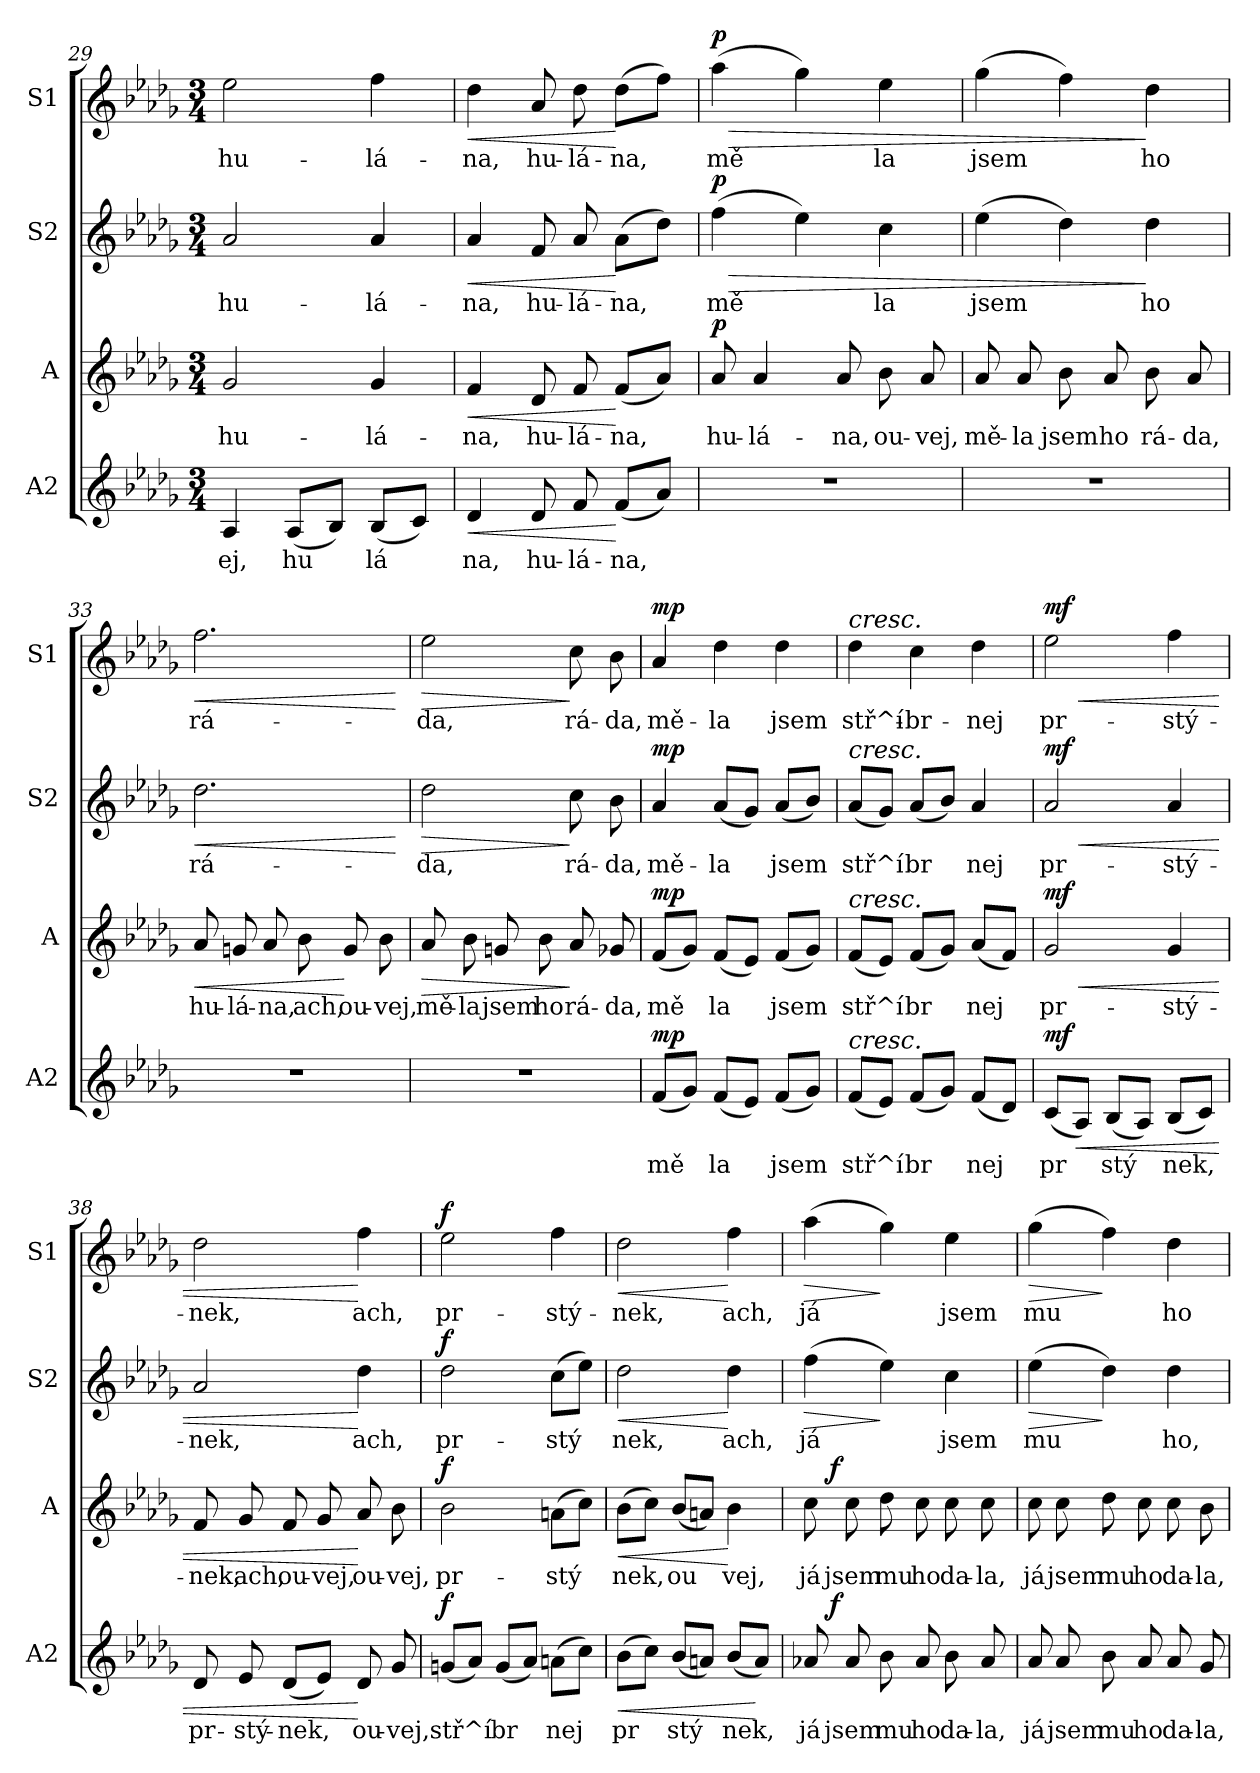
**kern	**text	**dynam	**kern	**text	**dynam	**kern	**text	**dynam	**kern	**text	**dynam
*part4	*part4	*part4	*part3	*part3	*part3	*part2	*part2	*part2	*part1	*part1	*part1
*staff4	*staff4	*staff4	*staff3	*staff3	*staff3	*staff2	*staff2	*staff2	*staff1	*staff1	*staff1
*I"A2	*	*	*I"A	*	*	*I"S2	*	*	*I"S1	*	*
*I'A2	*	*	*I'A	*	*	*I'S2	*	*	*I'S1	*	*
*clefG2	*	*	*clefG2	*	*	*clefG2	*	*	*clefG2	*	*
*k[b-e-a-d-g-]	*	*	*k[b-e-a-d-g-]	*	*	*k[b-e-a-d-g-]	*	*	*k[b-e-a-d-g-]	*	*
*D-:	*	*	*D-:	*	*	*D-:	*	*	*D-:	*	*
*M3/4	*	*	*M3/4	*	*	*M3/4	*	*	*M3/4	*	*
=29	=29	=29	=29	=29	=29	=29	=29	=29	=29	=29	=29
!	!LO:LY:b:cj	!	!	!LO:LY:b:cj	!	!	!LO:LY:b:rj	!	!	!LO:LY:b:rj	!
4A-/	ej,	.	2g-/	hu-	.	2a-/	hu-	.	2ee-\	hu-	.
!	!LO:LY:b:cj	!	!	!	!	!	!	!	!	!	!
(>8A-/L	hu-	.	.	.	.	.	.	.	.	.	.
!	!LO:LY:b:cj	!	!	!	!	!	!	!	!	!	!
8B-/J)	--	.	.	.	.	.	.	.	.	.	.
!	!LO:LY:b:cj	!	!	!LO:LY:b:cj	!	!	!LO:LY:b:rj	!	!	!LO:LY:b:rj	!
(>8B-/L	-lá-	.	4g-/	-lá-	.	4a-/	-lá-	.	4ff\	-lá-	.
!	!LO:LY:b:cj	!	!	!	!	!	!	!	!	!	!
8c/J)	--	.	.	.	.	.	.	.	.	.	.
=30	=30	=30	=30	=30	=30	=30	=30	=30	=30	=30	=30
!	!LO:LY:b:cj	!LO:HP:b	!	!LO:LY:b:cj	!LO:HP:b	!	!LO:LY:b:rj	!LO:HP:b	!	!LO:LY:b:rj	!LO:HP:b
4d-/	-na,	<	4f/	-na,	<	4a-/	-na,	<	4dd-\	-na,	<
!	!LO:LY:b:cj	!	!	!LO:LY:b:cj	!	!	!LO:LY:b:rj	!	!	!LO:LY:b:rj	!
8d-/	hu-	.	8d-/	hu-	.	8f/	hu-	.	8a-/	hu-	.
!	!LO:LY:b:cj	!	!	!LO:LY:b:cj	!	!	!LO:LY:b:rj	!	!	!LO:LY:b:rj	!
8f/	-lá-	.	8f/	-lá-	.	8a-/	-lá-	.	8dd-\	-lá-	.
!	!LO:LY:b:cj	!	!	!LO:LY:b:cj	!	!	!LO:LY:b:rj	!	!	!LO:LY:b:rj	!
(<8f/L	-na,	[	(<8f/L	-na,	[	(>8a-\L	-na,	[	(>8dd-\L	-na,	[
!	!LO:LY:b:cj	!	!	!LO:LY:b:cj	!	!	!LO:LY:b:rj	!	!	!LO:LY:b:rj	!
8a-/J)	.	.	8a-/J)	.	.	8dd-\J)	.	.	8ff\J)	.	.
!!LO:LB:g=z
=31	=31	=31	=31	=31	=31	=31	=31	=31	=31	=31	=31
!	!	!	!	!LO:LY:b:cj	!LO:DY:a	!	!LO:LY:b:rj	!LO:HP:b	!	!LO:LY:b:rj	!LO:HP:b
!	!	!	!	!	!	!	!	!LO:DY:n=1:a	!	!	!LO:DY:n=1:a
2.r	.	.	8a-/	hu-	p	(>4ff\	mě-	> p	(>4aa-\	mě-	> p
!	!	!	!	!LO:LY:b:cj	!	!	!	!	!	!	!
.	.	.	4a-/	-lá-	.	.	.	.	.	.	.
!	!	!	!	!	!	!	!LO:LY:b:rj	!	!	!LO:LY:b:rj	!
.	.	.	.	.	.	4ee-\)	--	.	4gg-\)	--	.
!	!	!	!	!LO:LY:b:cj	!	!	!	!	!	!	!
.	.	.	8a-/	-na,	.	.	.	.	.	.	.
!	!	!	!	!LO:LY:b:cj	!	!	!LO:LY:b:rj	!	!	!LO:LY:b:rj	!
.	.	.	8b-\	ou-	.	4cc\	-la	.	4ee-\	-la	.
!	!	!	!	!LO:LY:b:cj	!	!	!	!	!	!	!
.	.	.	8a-/	-vej,	.	.	.	.	.	.	.
=32	=32	=32	=32	=32	=32	=32	=32	=32	=32	=32	=32
!	!	!	!	!LO:LY:b:cj	!	!	!LO:LY:b:rj	!	!	!LO:LY:b:rj	!
2.r	.	.	8a-/	mě-	.	(>4ee-\	jsem	.	(>4gg-\	jsem	.
!	!	!	!	!LO:LY:b:cj	!	!	!	!	!	!	!
.	.	.	8a-/	-la	.	.	.	.	.	.	.
!	!	!	!	!LO:LY:b:cj	!	!	!LO:LY:b:rj	!	!	!LO:LY:b:rj	!
.	.	.	8b-\	jsem	.	4dd-\)	.	.	4ff\)	.	.
!	!	!	!	!LO:LY:b:cj	!	!	!	!	!	!	!
.	.	.	8a-/	ho	.	.	.	.	.	.	.
!	!	!	!	!LO:LY:b:cj	!	!	!LO:LY:b:rj	!	!	!LO:LY:b:rj	!
.	.	.	8b-\	rá-	.	4dd-\	ho	]	4dd-\	ho	]
!	!	!	!	!LO:LY:b:cj	!	!	!	!	!	!	!
.	.	.	8a-/	-da,	.	.	.	.	.	.	.
=33	=33	=33	=33	=33	=33	=33	=33	=33	=33	=33	=33
!	!	!	!	!LO:LY:b:cj	!LO:HP:b	!	!LO:LY:b:rj	!LO:HP:b	!	!LO:LY:b:rj	!LO:HP:b
2.r	.	.	8a-/	hu-	<	2.dd-\	rá-	<	2.ff\	rá-	<
!	!	!	!	!LO:LY:b:cj	!	!	!	!	!	!	!
.	.	.	8gn/	-lá-	.	.	.	.	.	.	.
!	!	!	!	!LO:LY:b:cj	!	!	!	!	!	!	!
.	.	.	8a-/	-na,	.	.	.	.	.	.	.
!	!	!	!	!LO:LY:b:cj	!	!	!	!	!	!	!
.	.	.	8b-\	ach,	.	.	.	.	.	.	.
!	!	!	!	!LO:LY:b:cj	!	!	!	!	!	!	!
.	.	.	8g/	ou-	[	.	.	.	.	.	.
!	!	!	!	!LO:LY:b:cj	!	!	!	!	!	!	!
.	.	.	8b-\	-vej,	.	.	.	.	.	.	.
.	.	.	.	.	.	.	.	[	.	.	[
=34	=34	=34	=34	=34	=34	=34	=34	=34	=34	=34	=34
!	!	!	!	!LO:LY:b:cj	!LO:HP:b	!	!LO:LY:b:rj	!LO:HP:b	!	!LO:LY:b:rj	!LO:HP:b
2.r	.	.	8a-/	mě-	>	2dd-\	-da,	>	2ee-\	-da,	>
!	!	!	!	!LO:LY:b:cj	!	!	!	!	!	!	!
.	.	.	8b-\	-la	.	.	.	.	.	.	.
!	!	!	!	!LO:LY:b:cj	!	!	!	!	!	!	!
.	.	.	8gn/	jsem	.	.	.	.	.	.	.
!	!	!	!	!LO:LY:b:cj	!	!	!	!	!	!	!
.	.	.	8b-\	ho	.	.	.	.	.	.	.
!	!	!	!	!LO:LY:b:cj	!	!	!LO:LY:b:rj	!	!	!LO:LY:b:rj	!
.	.	.	8a-/	rá-	]	8cc\	rá-	]	8cc\	rá-	]
!	!	!	!	!LO:LY:b:cj	!	!	!LO:LY:b:rj	!	!	!LO:LY:b:rj	!
.	.	.	8g-X/	-da,	.	8b-\	-da,	.	8b-\	-da,	.
!!LO:PB:g=z
=35	=35	=35	=35	=35	=35	=35	=35	=35	=35	=35	=35
!	!LO:LY:b:cj	!LO:DY:a	!	!LO:LY:b:cj	!LO:DY:a	!	!LO:LY:b:rj	!LO:DY:a	!	!LO:LY:b:rj	!LO:DY:a
(<8f/L	mě-	mp	(<8f/L	mě-	mp	4a-/	mě-	mp	4a-/	mě-	mp
!	!LO:LY:b:cj	!	!	!LO:LY:b:cj	!	!	!	!	!	!	!
8g-/J)	--	.	8g-/J)	--	.	.	.	.	.	.	.
!	!LO:LY:b:cj	!	!	!LO:LY:b:cj	!	!	!LO:LY:b:rj	!	!	!LO:LY:b:rj	!
(<8f/L	-la	.	(<8f/L	-la	.	(<8a-/L	-la	.	4dd-\	-la	.
!	!LO:LY:b:cj	!	!	!LO:LY:b:cj	!	!	!LO:LY:b:rj	!	!	!	!
8e-/J)	.	.	8e-/J)	.	.	8g-/J)	.	.	.	.	.
!	!LO:LY:b:cj	!	!	!LO:LY:b:cj	!	!	!LO:LY:b:rj	!	!	!LO:LY:b:rj	!
(<8f/L	jsem	.	(<8f/L	jsem	.	(<8a-/L	jsem	.	4dd-\	jsem	.
!	!LO:LY:b:cj	!	!	!LO:LY:b:cj	!	!	!LO:LY:b:rj	!	!	!	!
8g-/J)	.	.	8g-/J)	.	.	8b-/J)	.	.	.	.	.
=36	=36	=36	=36	=36	=36	=36	=36	=36	=36	=36	=36
!	!	!	!	!	!	!	!	!	!LO:TX:a:i:t=cresc.	!	!
!	!	!	!	!	!	!LO:TX:a:i:t=cresc.	!	!	!	!	!
!	!	!	!LO:TX:a:i:t=cresc.	!	!	!	!	!	!	!	!
!LO:TX:a:i:t=cresc.	!	!	!	!	!	!	!	!	!	!	!
!	!LO:LY:b:cj	!	!	!LO:LY:b:cj	!	!	!LO:LY:b:rj	!	!	!LO:LY:b:rj	!
(<8f/L	stř^í-	.	(<8f/L	stř^í-	.	(<8a-/L	stř^í-	.	4dd-\	stř^í-	.
!	!LO:LY:b:cj	!	!	!LO:LY:b:cj	!	!	!LO:LY:b:rj	!	!	!	!
8e-/J)	--	.	8e-/J)	--	.	8g-/J)	--	.	.	.	.
!	!LO:LY:b:cj	!	!	!LO:LY:b:cj	!	!	!LO:LY:b:rj	!	!	!LO:LY:b:rj	!
(<8f/L	-br-	.	(<8f/L	-br-	.	(<8a-/L	-br-	.	4cc\	-br-	.
!	!LO:LY:b:cj	!	!	!LO:LY:b:cj	!	!	!LO:LY:b:rj	!	!	!	!
8g-/J)	--	.	8g-/J)	--	.	8b-/J)	--	.	.	.	.
!	!LO:LY:b:cj	!	!	!LO:LY:b:cj	!	!	!LO:LY:b:rj	!	!	!LO:LY:b:rj	!
(<8f/L	-nej	.	(<8a-/L	-nej	.	4a-/	-nej	.	4dd-\	-nej	.
!	!LO:LY:b:cj	!	!	!LO:LY:b:cj	!	!	!	!	!	!	!
8d-/J)	.	.	8f/J)	.	.	.	.	.	.	.	.
=37	=37	=37	=37	=37	=37	=37	=37	=37	=37	=37	=37
!	!LO:LY:b:cj	!LO:DY:a	!	!LO:LY:b:cj	!LO:HP:b	!	!LO:LY:b:rj	!LO:HP:b	!	!LO:LY:b:rj	!LO:HP:b
!	!	!	!	!	!LO:DY:n=1:a	!	!	!LO:DY:n=1:a	!	!	!LO:DY:n=1:a
(>8c/L	pr-	mf	2g-/	pr-	< mf	2a-/	pr-	< mf	2ee-\	pr-	< mf
!	!LO:LY:b:cj	!LO:HP:b	!	!	!	!	!	!	!	!	!
8A-/J)	--	<	.	.	.	.	.	.	.	.	.
!	!LO:LY:b:cj	!	!	!	!	!	!	!	!	!	!
(>8B-/L	-stý-	.	.	.	.	.	.	.	.	.	.
!	!LO:LY:b:cj	!	!	!	!	!	!	!	!	!	!
8A-/J)	--	.	.	.	.	.	.	.	.	.	.
!	!LO:LY:b:cj	!	!	!LO:LY:b:cj	!	!	!LO:LY:b:rj	!	!	!LO:LY:b:rj	!
(>8B-/L	-nek,	.	4g-/	-stý-	.	4a-/	-stý-	.	4ff\	-stý-	.
!	!LO:LY:b:cj	!	!	!	!	!	!	!	!	!	!
8c/J)	.	.	.	.	.	.	.	.	.	.	.
=38	=38	=38	=38	=38	=38	=38	=38	=38	=38	=38	=38
!	!LO:LY:b:cj	!	!	!LO:LY:b:cj	!	!	!LO:LY:b:rj	!	!	!LO:LY:b:rj	!
8d-/	pr-	.	8f/	-nek,	.	2a-/	-nek,	.	2dd-\	-nek,	.
!	!LO:LY:b:cj	!	!	!LO:LY:b:cj	!	!	!	!	!	!	!
8e-/	-stý-	.	8g-/	ach,	.	.	.	.	.	.	.
!	!LO:LY:b:cj	!	!	!LO:LY:b:cj	!	!	!	!	!	!	!
(<8d-/L	-nek,	.	8f/	ou-	.	.	.	.	.	.	.
!	!LO:LY:b:cj	!	!	!LO:LY:b:cj	!	!	!	!	!	!	!
8e-/J)	.	.	8g-/	-vej,	.	.	.	.	.	.	.
!	!LO:LY:b:cj	!	!	!LO:LY:b:cj	!	!	!LO:LY:b:rj	!	!	!LO:LY:b:rj	!
8d-/	ou-	[	8a-/	ou-	[	4dd-\	ach,	[	4ff\	ach,	[
!	!LO:LY:b:cj	!	!	!LO:LY:b:cj	!	!	!	!	!	!	!
8g-/	-vej,	.	8b-\	-vej,	.	.	.	.	.	.	.
!!LO:PB:g=z
=39	=39	=39	=39	=39	=39	=39	=39	=39	=39	=39	=39
!	!LO:LY:b:cj	!LO:DY:a	!	!LO:LY:b:cj	!LO:DY:a	!	!LO:LY:b:rj	!LO:DY:a	!	!LO:LY:b:rj	!LO:DY:a
(<8gn/L	stř^í-	f	2b-\	pr-	f	2dd-\	pr-	f	2ee-\	pr-	f
!	!LO:LY:b:cj	!	!	!	!	!	!	!	!	!	!
8a-/J)	--	.	.	.	.	.	.	.	.	.	.
!	!LO:LY:b:cj	!	!	!	!	!	!	!	!	!	!
(<8g/L	-br-	.	.	.	.	.	.	.	.	.	.
!	!LO:LY:b:cj	!	!	!	!	!	!	!	!	!	!
8a-/J)	--	.	.	.	.	.	.	.	.	.	.
!	!LO:LY:b:cj	!	!	!LO:LY:b:cj	!	!	!LO:LY:b:rj	!	!	!LO:LY:b:rj	!
(>8an\L	-nej	.	(>8an\L	-stý-	.	(>8cc\L	-stý-	.	4ff\	-stý-	.
!	!LO:LY:b:cj	!	!	!LO:LY:b:cj	!	!	!LO:LY:b:rj	!	!	!	!
8cc\J)	.	.	8cc\J)	--	.	8ee-\J)	--	.	.	.	.
=40	=40	=40	=40	=40	=40	=40	=40	=40	=40	=40	=40
!	!LO:LY:b:cj	!LO:HP:b	!	!LO:LY:b:cj	!LO:HP:b	!	!LO:LY:b:rj	!LO:HP:b	!	!LO:LY:b:rj	!LO:HP:b
(>8b-\L	pr-	<	(>8b-\L	-nek,	<	2dd-\	-nek,	<	2dd-\	-nek,	<
!	!LO:LY:b:cj	!	!	!LO:LY:b:cj	!	!	!	!	!	!	!
8cc\J)	--	.	8cc\J)	.	.	.	.	.	.	.	.
!	!LO:LY:b:cj	!	!	!LO:LY:b:cj	!	!	!	!	!	!	!
(<8b-/L	-stý-	.	(<8b-/L	ou-	.	.	.	.	.	.	.
!	!LO:LY:b:cj	!	!	!LO:LY:b:cj	!	!	!	!	!	!	!
8an/J)	--	.	8an/J)	--	.	.	.	.	.	.	.
!	!LO:LY:b:cj	!	!	!LO:LY:b:cj	!	!	!LO:LY:b:rj	!	!	!LO:LY:b:rj	!
(<8b-/L	-nek,	.	4b-\	-vej,	[	4dd-\	ach,	[	4ff\	ach,	[
!	!LO:LY:b:cj	!	!	!	!	!	!	!	!	!	!
8a/J)	.	[	.	.	.	.	.	.	.	.	.
=41	=41	=41	=41	=41	=41	=41	=41	=41	=41	=41	=41
!	!	!	!LO:TX:a:i:t=molto	!	!	!	!	!	!	!	!
!LO:TX:a:i:t=molto	!	!	!	!	!	!	!	!	!	!	!
!	!LO:LY:b:cj	!	!	!LO:LY:b:cj	!	!	!LO:LY:b:rj	!LO:HP:b	!	!LO:LY:b:rj	!LO:HP:b
*^	*	*	*^	*	*	*	*	*	*	*	*
8a-X/	16ryy	já	.	8cc\	16ryy	já	.	(>4ff\	já	>	(>4aa-\	já	>
.	64ryy	.	.	.	64ryy	.	.	.	.	.	.	.	.
!	!	!	!LO:DY:a	!	!	!	!LO:DY:a	!	!	!	!	!	!
.	2ryy	.	f	.	2ryy	.	f	.	.	.	.	.	.
!	!	!LO:LY:b:cj	!	!	!	!LO:LY:b:cj	!	!	!	!	!	!	!
8a-/	.	jsem	.	8cc\	.	jsem	.	.	.	.	.	.	.
!	!	!LO:LY:b:cj	!	!	!	!LO:LY:b:cj	!	!	!LO:LY:b:rj	!	!	!LO:LY:b:rj	!
8b-\	.	mu	.	8dd-\	.	mu	.	4ee-\)	.	]	4gg-\)	.	]
!	!	!LO:LY:b:cj	!	!	!	!LO:LY:b:cj	!	!	!	!	!	!	!
8a-/	.	ho	.	8cc\	.	ho	.	.	.	.	.	.	.
!	!	!LO:LY:b:cj	!	!	!	!LO:LY:b:cj	!	!	!LO:LY:b:rj	!	!	!LO:LY:b:rj	!
8b-\	.	da-	.	8cc\	.	da-	.	4cc\	jsem	.	4ee-\	jsem	.
.	8ryy	.	.	.	8ryy	.	.	.	.	.	.	.	.
!	!	!LO:LY:b:cj	!	!	!	!LO:LY:b:cj	!	!	!	!	!	!	!
8a-/	.	-la,	.	8cc\	.	-la,	.	.	.	.	.	.	.
.	32.ryy	.	.	.	32.ryy	.	.	.	.	.	.	.	.
=42	=42	=42	=42	=42	=42	=42	=42	=42	=42	=42	=42	=42	=42
!	!	!LO:LY:b:cj	!	!	!	!LO:LY:b:cj	!	!	!LO:LY:b:rj	!LO:HP:b	!	!LO:LY:b:rj	!LO:HP:b
*v	*v	*	*	*	*	*	*	*	*	*	*	*	*
*	*	*	*v	*v	*	*	*	*	*	*	*	*
8a-/	já	.	8cc\	já	.	(>4ee-\	mu	>	(>4gg-\	mu	>
!	!LO:LY:b:cj	!	!	!LO:LY:b:cj	!	!	!	!	!	!	!
8a-/	jsem	.	8cc\	jsem	.	.	.	.	.	.	.
!	!LO:LY:b:cj	!	!	!LO:LY:b:cj	!	!	!LO:LY:b:rj	!	!	!LO:LY:b:rj	!
8b-\	mu	.	8dd-\	mu	.	4dd-\)	.	]	4ff\)	.	]
!	!LO:LY:b:cj	!	!	!LO:LY:b:cj	!	!	!	!	!	!	!
8a-/	ho	.	8cc\	ho	.	.	.	.	.	.	.
!	!LO:LY:b:cj	!	!	!LO:LY:b:cj	!	!	!LO:LY:b:rj	!	!	!LO:LY:b:rj	!
8a-/	da-	.	8cc\	da-	.	4dd-\	ho,	.	4dd-\	ho	.
!	!LO:LY:b:cj	!	!	!LO:LY:b:cj	!	!	!	!	!	!	!
8g-/	-la,	.	8b-\	-la,	.	.	.	.	.	.	.
=	=	=	=	=	=	=	=	=	=	=	=
*-	*-	*-	*-	*-	*-	*-	*-	*-	*-	*-	*-
